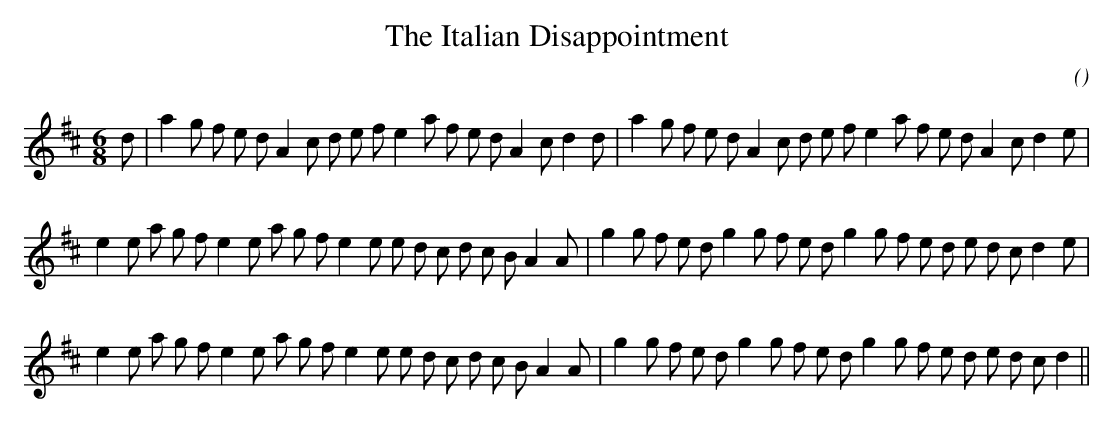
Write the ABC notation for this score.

X:1
T: The Italian Disappointment
C:
O:
M:6/8
K:D
K:D
M:6/8
L:1/16
d2 |a4 g2 f2 e2 d2 A4 c2 d2 e2 f2 e4 a2 f2 e2 d2 A4 c2 d4 d2 |a4 g2 f2 e2 d2 A4 c2 d2 e2 f2 e4 a2 f2 e2 d2 A4 c2 d4 e2 |
e4 e2 a2 g2 f2 e4 e2 a2 g2 f2 e4 e2 e2 d2 c2 d2 c2 B2 A4 A2 |g4 g2 f2 e2 d2 g4 g2 f2 e2 d2 g4 g2 f2 e2 d2 e2 d2 c2 d4 e2 |
e4 e2 a2 g2 f2 e4 e2 a2 g2 f2 e4 e2 e2 d2 c2 d2 c2 B2 A4 A2 |g4 g2 f2 e2 d2 g4 g2 f2 e2 d2 g4 g2 f2 e2 d2 e2 d2 c2 d4 ||
